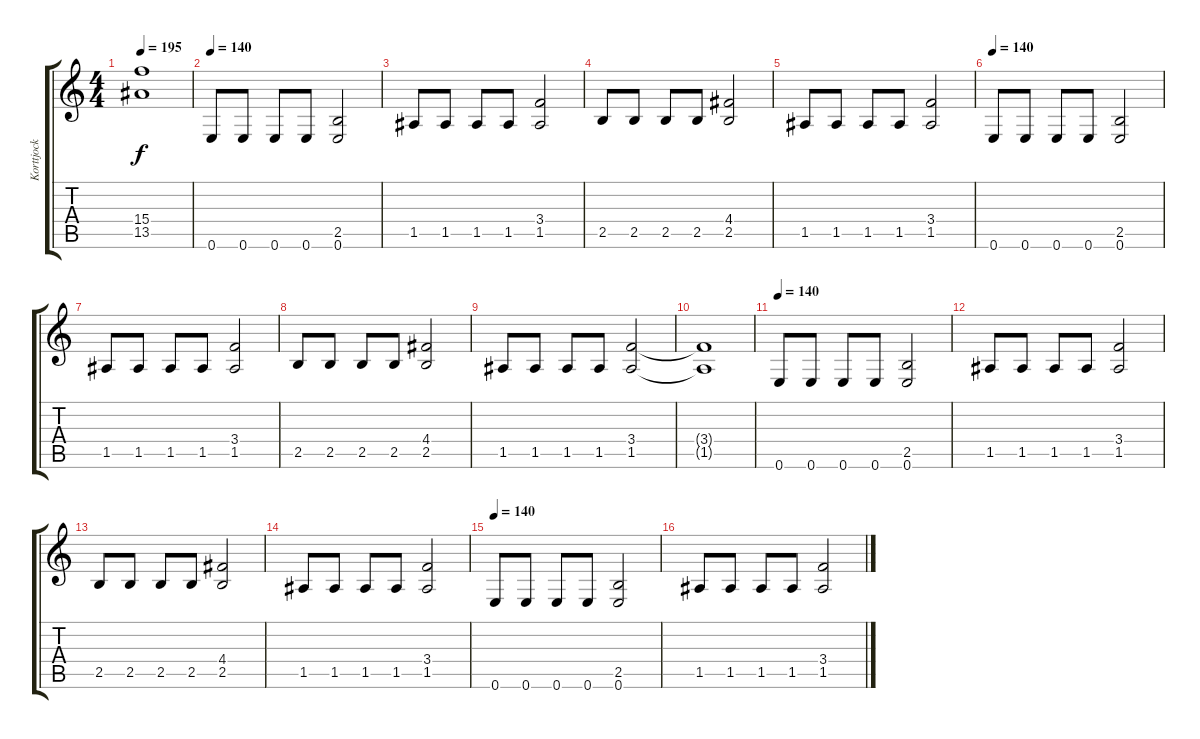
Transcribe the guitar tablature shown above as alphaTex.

\track ("Korttjock" "Korttjock") {instrument distortionguitar}
\staff {score tabs}
\tuning (E4 B3 G3 D3 A2 E2) {hide}
\ts (4 4)
\tempo 195
\clef g2
\ks c
(15.4{t} 13.5{t}).1{dy f} |
\tempo 140
0.6.8 0.6.8 0.6.8 0.6.8 (2.5 0.6).2 |
1.5.8 1.5.8 1.5.8 1.5.8 (3.4 1.5).2 |
2.5.8 2.5.8 2.5.8 2.5.8 (4.4 2.5).2 |
1.5.8 1.5.8 1.5.8 1.5.8 (3.4 1.5).2 |
\tempo 140
0.6.8 0.6.8 0.6.8 0.6.8 (2.5 0.6).2 |
1.5.8 1.5.8 1.5.8 1.5.8 (3.4 1.5).2 |
2.5.8 2.5.8 2.5.8 2.5.8 (4.4 2.5).2 |
1.5.8 1.5.8 1.5.8 1.5.8 (3.4 1.5).2 |
(3.4{t} 1.5{t}).1 |
\tempo 140
0.6.8 0.6.8 0.6.8 0.6.8 (2.5 0.6).2 |
1.5.8 1.5.8 1.5.8 1.5.8 (3.4 1.5).2 |
2.5.8 2.5.8 2.5.8 2.5.8 (4.4 2.5).2 |
1.5.8 1.5.8 1.5.8 1.5.8 (3.4 1.5).2 |
\tempo 140
0.6.8 0.6.8 0.6.8 0.6.8 (2.5 0.6).2 |
1.5.8 1.5.8 1.5.8 1.5.8 (3.4 1.5).2
